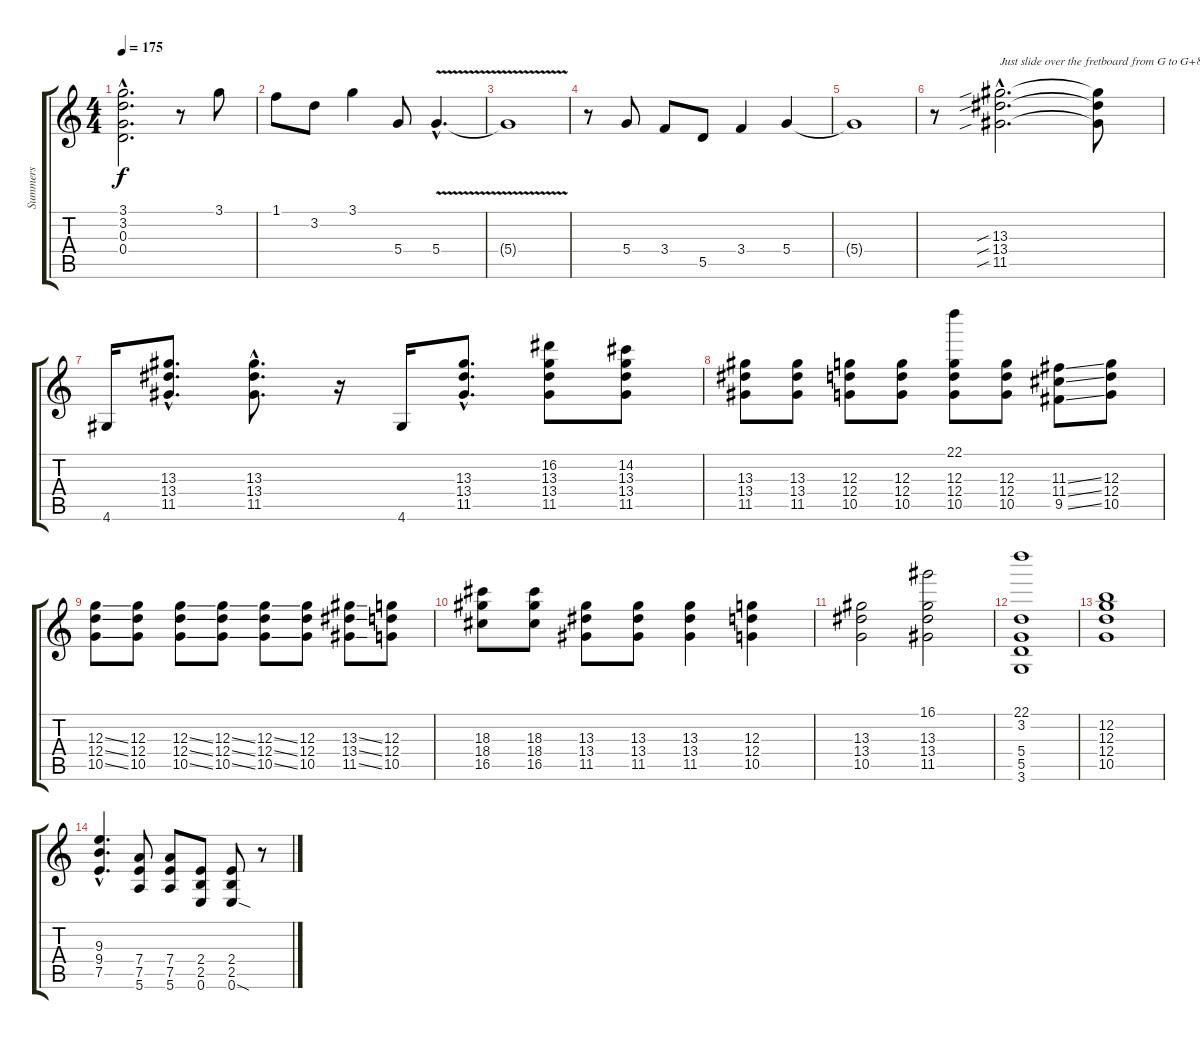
\track ("Summers" "Summers") {instrument distortionguitar}
\staff {score tabs}
\tuning (E4 B3 G3 D3 A2 E2) {hide}
\ts (4 4)
\tempo 175
\clef g2
\ks c
(3.1{hac t} 3.2{hac t} 0.3{hac t} 0.4{hac t}).2{d dy f} r.8 3.1.8 |
1.1.8 3.2.8 3.1.4 5.4.8 5.4{v hac}.4{d} |
5.4{t}.1 |
r.8 5.4.8 3.4.8 5.5.8 3.4.4 5.4.4 |
5.4{t}.1 |
r.8 (13.3{sib hac} 13.4{sib hac} 11.5{sib hac}).2{d txt "Just slide over the fretboard from G to G+8"} (13.3{t} 13.4{t} 11.5{t}).8 |
4.6.16 (13.3{hac} 13.4{hac} 11.5{hac}).8{d} (13.3{hac} 13.4{hac} 11.5{hac}).8{d} r.16 4.6.16 (13.3{hac} 13.4{hac} 11.5{hac}).8{d} (16.2 13.3 13.4 11.5).8 (14.2 13.3 13.4 11.5).8 |
(13.3 13.4 11.5).8 (13.3 13.4 11.5).8 (12.3 12.4 10.5).8 (12.3 12.4 10.5).8 (22.1 12.3 12.4 10.5).8 (12.3 12.4 10.5).8 (11.3{ss} 11.4{ss} 9.5{ss}).8 (12.3 12.4 10.5).8 |
(12.3{ss} 12.4{ss} 10.5{ss}).8 (12.3 12.4 10.5).8 (12.3{ss} 12.4{ss} 10.5{ss}).8 (12.3{ss} 12.4{ss} 10.5{ss}).8 (12.3{ss} 12.4{ss} 10.5{ss}).8 (12.3 12.4 10.5).8 (13.3{ss} 13.4{ss} 11.5{ss}).8 (12.3 12.4 10.5).8 |
(18.3 18.4 16.5).8 (18.3 18.4 16.5).8 (13.3 13.4 11.5).8 (13.3 13.4 11.5).8 (13.3 13.4 11.5).4 (12.3 12.4 10.5).4 |
(13.3 13.4 10.5).2 (16.1 13.3 13.4 11.5).2 |
(22.1 3.2 5.4 5.5 3.6).1 |
(12.2 12.3 12.4 10.5).1 |
(9.3{hac} 9.4{hac} 7.5{hac}).4{d} (7.4 7.5 5.6).8 (7.4 7.5 5.6).8 (2.4 2.5 0.6).8 (2.4 2.5 0.6{sod}).8 r.8
